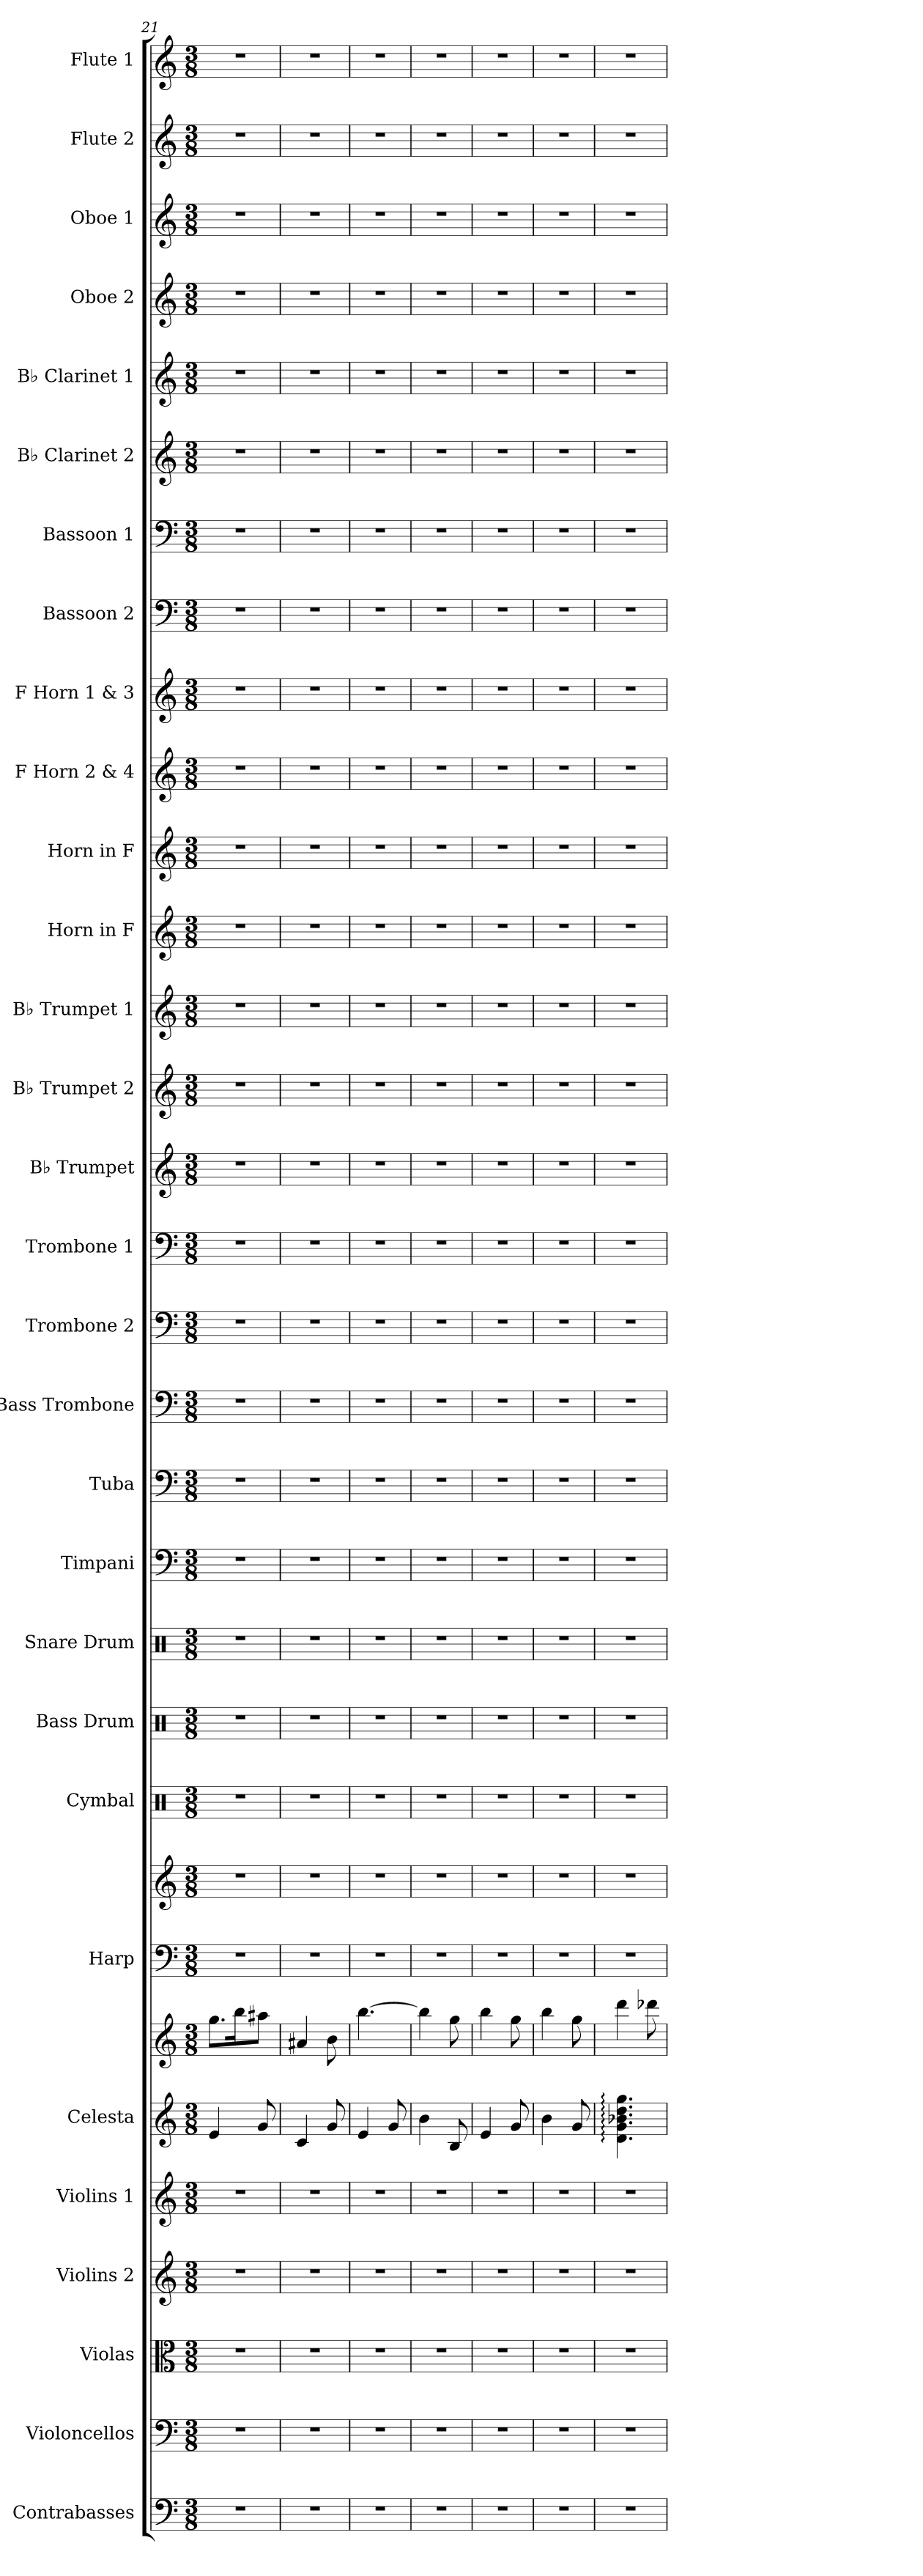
**kern	**kern	**kern	**kern	**kern	**kern	**kern	**kern	**kern	**kern	**kern	**kern	**kern	**kern	**kern	**kern	**kern	**kern	**kern	**kern	**kern	**kern	**kern	**kern	**kern	**kern	**kern	**kern	**kern	**kern	**kern	**kern
*part30	*part29	*part28	*part27	*part26	*part25	*part25	*part24	*part24	*part23	*part22	*part21	*part20	*part19	*part18	*part17	*part16	*part15	*part14	*part13	*part12	*part11	*part10	*part9	*part8	*part7	*part6	*part5	*part4	*part3	*part2	*part1
*staff32	*staff31	*staff30	*staff29	*staff28	*staff27	*staff26	*staff25	*staff24	*staff23	*staff22	*staff21	*staff20	*staff19	*staff18	*staff17	*staff16	*staff15	*staff14	*staff13	*staff12	*staff11	*staff10	*staff9	*staff8	*staff7	*staff6	*staff5	*staff4	*staff3	*staff2	*staff1
*I"Contrabasses	*I"Violoncellos	*I"Violas	*I"Violins 2	*I"Violins 1	*I"Celesta	*	*I"Harp	*	*I"Cymbal	*I"Bass Drum	*I"Snare Drum	*I"Timpani	*I"Tuba	*I"Bass Trombone	*I"Trombone 2	*I"Trombone 1	*I"B♭ Trumpet	*I"B♭ Trumpet 2	*I"B♭ Trumpet 1	*I"Horn in F	*I"Horn in F	*I"F Horn 2 &amp; 4	*I"F Horn 1 &amp; 3	*I"Bassoon 2	*I"Bassoon 1	*I"B♭ Clarinet 2	*I"B♭ Clarinet 1	*I"Oboe 2	*I"Oboe 1	*I"Flute 2	*I"Flute 1
*I'Cbs.	*I'Vcs.	*I'Vlas.	*I'Vlns. 2	*I'Vlns. 1	*I'Cel.	*	*I'Hrp.	*	*I'Cym.	*I'B. Dr.	*I'Sn. Dr.	*I'Timp.	*I'Tba.	*I'B. Tbn.	*I'Tbn. 2	*I'Tbn. 1	*I'B♭ Tpt.	*I'B♭ Tpt. 2	*I'B♭ Tpt. 1	*	*	*I'F Hn. 2 4	*I'F Hn. 1 3	*I'Bsn. 2	*I'Bsn. 1	*I'B♭ Cl. 2	*I'B♭ Cl. 1	*I'Ob. 2	*I'Ob. 1	*I'Fl. 2	*I'Fl. 1
*clefF4	*clefF4	*clefC3	*clefG2	*clefG2	*clefG2	*clefG2	*clefF4	*clefG2	*clefX	*clefX	*clefX	*clefF4	*clefF4	*clefF4	*clefF4	*clefF4	*clefG2	*clefG2	*clefG2	*clefG2	*clefG2	*clefG2	*clefG2	*clefF4	*clefF4	*clefG2	*clefG2	*clefG2	*clefG2	*clefG2	*clefG2
*ITrd7c12	*	*	*	*	*ITrd-7c-12	*ITrd-7c-12	*	*	*	*	*	*	*	*	*	*	*ITrd1c2	*ITrd1c2	*ITrd1c2	*ITrd4c7	*ITrd4c7	*ITrd4c7	*ITrd4c7	*	*	*ITrd1c2	*ITrd1c2	*	*	*	*
*k[]	*k[]	*k[]	*k[]	*k[]	*k[]	*k[]	*k[]	*k[]	*k[]	*k[]	*k[]	*k[]	*k[]	*k[]	*k[]	*k[]	*k[b-e-]	*k[b-e-]	*k[b-e-]	*k[b-]	*k[b-]	*k[b-]	*k[b-]	*k[]	*k[]	*k[b-e-]	*k[b-e-]	*k[]	*k[]	*k[]	*k[]
*M3/8	*M3/8	*M3/8	*M3/8	*M3/8	*M3/8	*M3/8	*M3/8	*M3/8	*M3/8	*M3/8	*M3/8	*M3/8	*M3/8	*M3/8	*M3/8	*M3/8	*M3/8	*M3/8	*M3/8	*M3/8	*M3/8	*M3/8	*M3/8	*M3/8	*M3/8	*M3/8	*M3/8	*M3/8	*M3/8	*M3/8	*M3/8
=21	=21	=21	=21	=21	=21	=21	=21	=21	=21	=21	=21	=21	=21	=21	=21	=21	=21	=21	=21	=21	=21	=21	=21	=21	=21	=21	=21	=21	=21	=21	=21
4.r	4.r	4.r	4.r	4.r	4ee/	8.ggg\L	4.r	4.r	4.r	4.r	4.r	4.r	4.r	4.r	4.r	4.r	4.r	4.r	4.r	4.r	4.r	4.r	4.r	4.r	4.r	4.r	4.r	4.r	4.r	4.r	4.r
.	.	.	.	.	.	16bbb\K	.	.	.	.	.	.	.	.	.	.	.	.	.	.	.	.	.	.	.	.	.	.	.	.	.
.	.	.	.	.	8gg/	8aaa#X\J	.	.	.	.	.	.	.	.	.	.	.	.	.	.	.	.	.	.	.	.	.	.	.	.	.
=22	=22	=22	=22	=22	=22	=22	=22	=22	=22	=22	=22	=22	=22	=22	=22	=22	=22	=22	=22	=22	=22	=22	=22	=22	=22	=22	=22	=22	=22	=22	=22
4.r	4.r	4.r	4.r	4.r	4cc/	4aa#X/	4.r	4.r	4.r	4.r	4.r	4.r	4.r	4.r	4.r	4.r	4.r	4.r	4.r	4.r	4.r	4.r	4.r	4.r	4.r	4.r	4.r	4.r	4.r	4.r	4.r
.	.	.	.	.	8gg/	8bb\	.	.	.	.	.	.	.	.	.	.	.	.	.	.	.	.	.	.	.	.	.	.	.	.	.
=23	=23	=23	=23	=23	=23	=23	=23	=23	=23	=23	=23	=23	=23	=23	=23	=23	=23	=23	=23	=23	=23	=23	=23	=23	=23	=23	=23	=23	=23	=23	=23
4.r	4.r	4.r	4.r	4.r	4ee/	[4.bbb\	4.r	4.r	4.r	4.r	4.r	4.r	4.r	4.r	4.r	4.r	4.r	4.r	4.r	4.r	4.r	4.r	4.r	4.r	4.r	4.r	4.r	4.r	4.r	4.r	4.r
.	.	.	.	.	8gg/	.	.	.	.	.	.	.	.	.	.	.	.	.	.	.	.	.	.	.	.	.	.	.	.	.	.
=24	=24	=24	=24	=24	=24	=24	=24	=24	=24	=24	=24	=24	=24	=24	=24	=24	=24	=24	=24	=24	=24	=24	=24	=24	=24	=24	=24	=24	=24	=24	=24
4.r	4.r	4.r	4.r	4.r	4bb\	4bbb\]	4.r	4.r	4.r	4.r	4.r	4.r	4.r	4.r	4.r	4.r	4.r	4.r	4.r	4.r	4.r	4.r	4.r	4.r	4.r	4.r	4.r	4.r	4.r	4.r	4.r
.	.	.	.	.	8b/	8ggg\	.	.	.	.	.	.	.	.	.	.	.	.	.	.	.	.	.	.	.	.	.	.	.	.	.
=25	=25	=25	=25	=25	=25	=25	=25	=25	=25	=25	=25	=25	=25	=25	=25	=25	=25	=25	=25	=25	=25	=25	=25	=25	=25	=25	=25	=25	=25	=25	=25
4.r	4.r	4.r	4.r	4.r	4ee/	4bbb\	4.r	4.r	4.r	4.r	4.r	4.r	4.r	4.r	4.r	4.r	4.r	4.r	4.r	4.r	4.r	4.r	4.r	4.r	4.r	4.r	4.r	4.r	4.r	4.r	4.r
.	.	.	.	.	8gg/	8ggg\	.	.	.	.	.	.	.	.	.	.	.	.	.	.	.	.	.	.	.	.	.	.	.	.	.
=26	=26	=26	=26	=26	=26	=26	=26	=26	=26	=26	=26	=26	=26	=26	=26	=26	=26	=26	=26	=26	=26	=26	=26	=26	=26	=26	=26	=26	=26	=26	=26
4.r	4.r	4.r	4.r	4.r	4bb\	4bbb\	4.r	4.r	4.r	4.r	4.r	4.r	4.r	4.r	4.r	4.r	4.r	4.r	4.r	4.r	4.r	4.r	4.r	4.r	4.r	4.r	4.r	4.r	4.r	4.r	4.r
.	.	.	.	.	8gg/	8ggg\	.	.	.	.	.	.	.	.	.	.	.	.	.	.	.	.	.	.	.	.	.	.	.	.	.
=27	=27	=27	=27	=27	=27	=27	=27	=27	=27	=27	=27	=27	=27	=27	=27	=27	=27	=27	=27	=27	=27	=27	=27	=27	=27	=27	=27	=27	=27	=27	=27
4.r	4.r	4.r	4.r	4.r	4.dd\: 4.gg\: 4.bb-X\: 4.ddd\: 4.ggg\:	4dddd\	4.r	4.r	4.r	4.r	4.r	4.r	4.r	4.r	4.r	4.r	4.r	4.r	4.r	4.r	4.r	4.r	4.r	4.r	4.r	4.r	4.r	4.r	4.r	4.r	4.r
.	.	.	.	.	.	8dddd-X\	.	.	.	.	.	.	.	.	.	.	.	.	.	.	.	.	.	.	.	.	.	.	.	.	.
=	=	=	=	=	=	=	=	=	=	=	=	=	=	=	=	=	=	=	=	=	=	=	=	=	=	=	=	=	=	=	=
*-	*-	*-	*-	*-	*-	*-	*-	*-	*-	*-	*-	*-	*-	*-	*-	*-	*-	*-	*-	*-	*-	*-	*-	*-	*-	*-	*-	*-	*-	*-	*-
